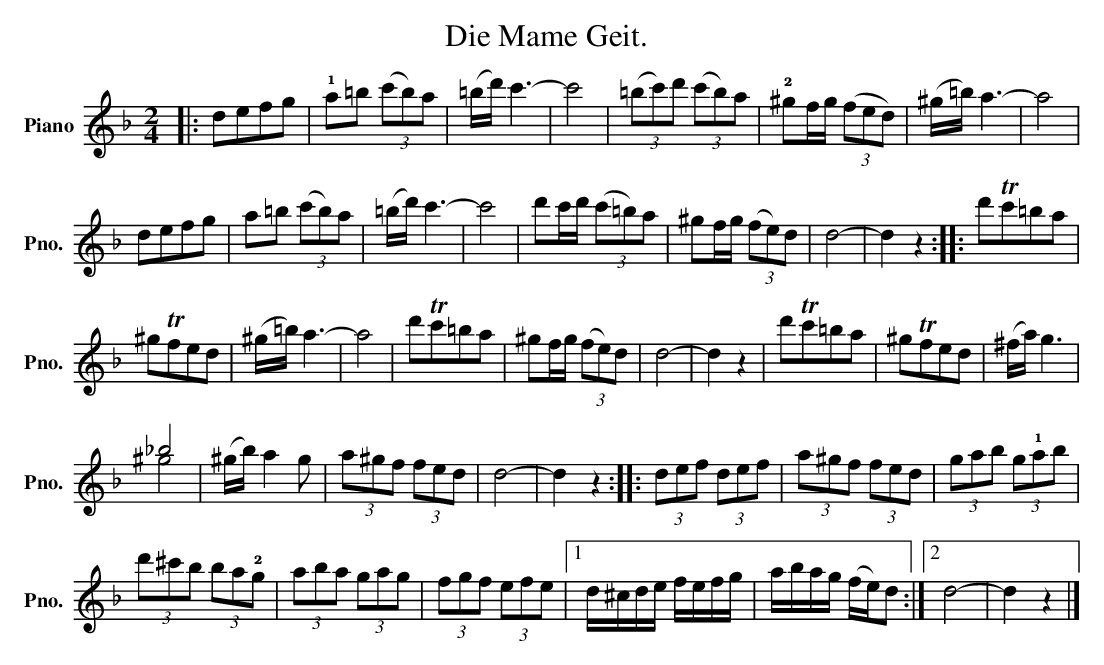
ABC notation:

X:1
T:Die Mame Geit.
%%score ( 1 2 )
L:1/8
M:2/4
K:Dmin
V:1 treble nm="Piano" snm="Pno."
V:2 treble
L:1/4
V:1
|: defg | !1!a=b (3(c'b)a | (=b/d'/) c'3- | c'4 | (3(=bc')d' (3(c'b)a | !2!^gf/g/ (3(fed) | %6
 (^g/=b/) a3- | a4 |$ defg | a=b (3(c'b)a | (=b/d'/) c'3- | c'4 | d'c'/d'/ (3(c'=b)a | %13
 ^gf/g/ (3(fe)d | d4- | d2 z2 :: d'Tc'=ba |$ ^gTfed | (^g/=b/) a3- | a4 | d'Tc'=ba | %21
 ^gf/g/ (3(fe)d | d4- | d2 z2 | d'Tc'=ba | ^gTfed | (^f/a/) g3 |$ _b4 | (^g/b/) a2 g | %29
 (3a^gf (3fed | d4- | d2 z2 :: (3def (3def | (3a^gf (3fed | (3gab (3g!1!ab |$ (3d'^c'b (3ba!2!g | %36
 (3aba (3gag | (3fgf (3efe |1 d/^c/d/e/ f/e/f/g/ | a/b/a/g/ (f/e/)d :|2 d4- | d2 z2 |] %42
V:2
|: x2 | x2 | x2 | x2 | x2 | x2 | x2 | x2 |$ x2 | x2 | x2 | x2 | x2 | x2 | x2 | x2 :: x2 |$ x2 | %18
 x2 | x2 | x2 | x2 | x2 | x2 | x2 | x2 | x2 |$ ^g2 | x2 | x2 | x2 | x2 :: x2 | x2 | x2 |$ x2 | x2 | %37
 x2 |1 x2 | x2 :|2 x2 | x2 |] %42
